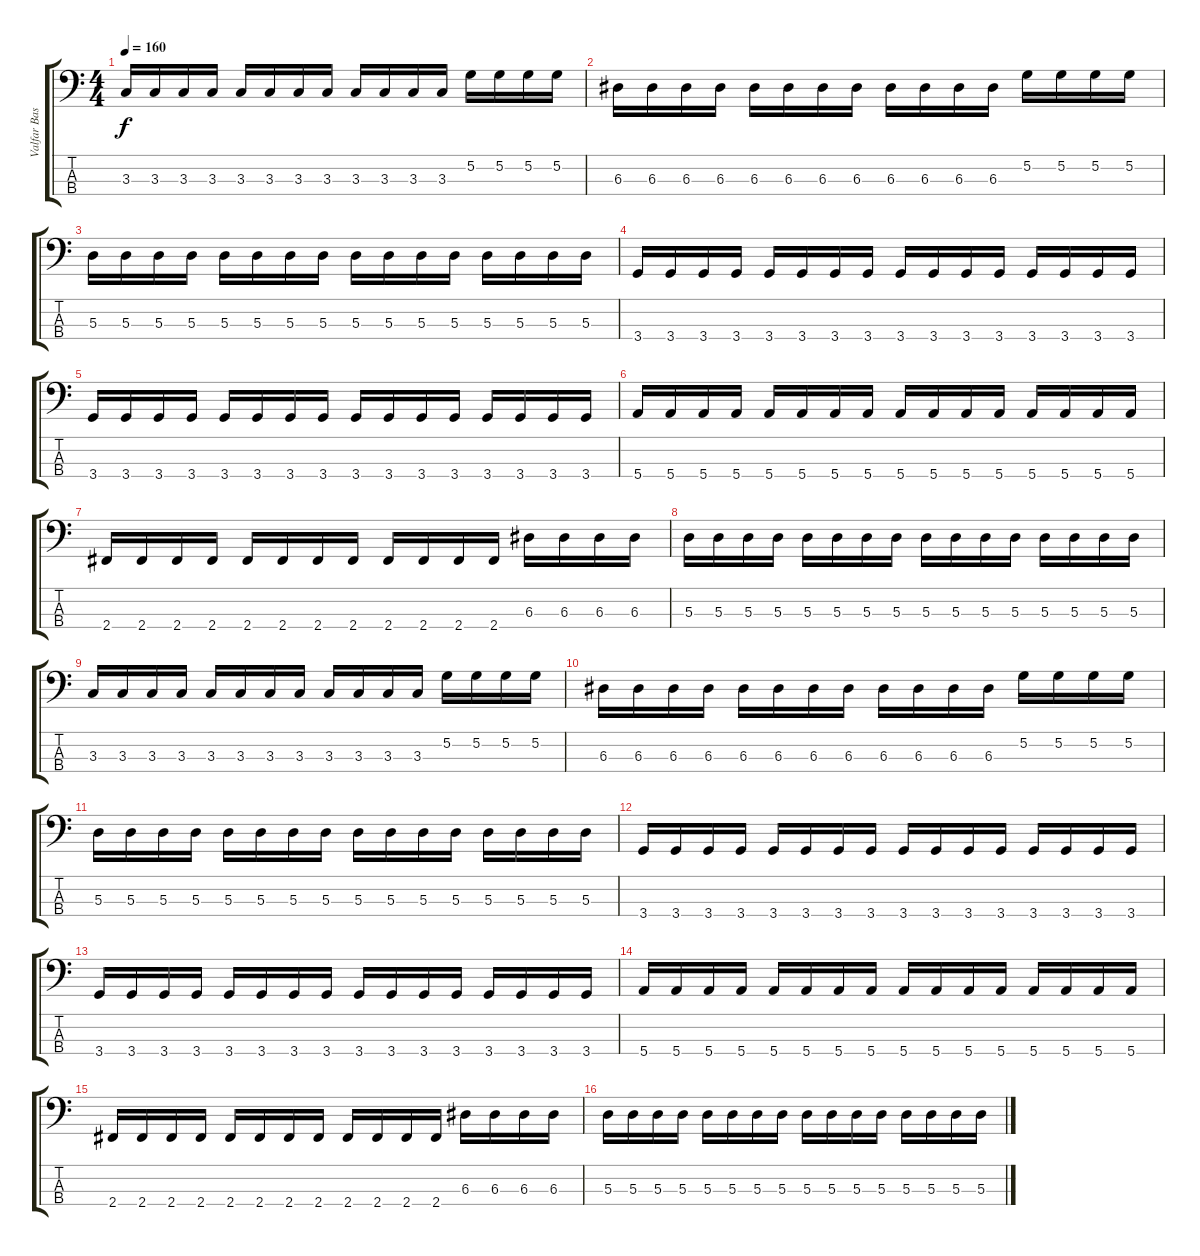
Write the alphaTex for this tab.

\track ("Valfar Bass" "Valfar Bas") {instrument electricbasspick}
\staff {score tabs}
\tuning (G2 D2 A1 E1) {hide}
\ts (4 4)
\tempo 160
\clef f4
\ks c
3.3.16{dy f instrument electricbasspick} 3.3.16 3.3.16 3.3.16 3.3.16 3.3.16 3.3.16 3.3.16 3.3.16 3.3.16 3.3.16 3.3.16 5.2.16 5.2.16 5.2.16 5.2.16 |
6.3.16 6.3.16 6.3.16 6.3.16 6.3.16 6.3.16 6.3.16 6.3.16 6.3.16 6.3.16 6.3.16 6.3.16 5.2.16 5.2.16 5.2.16 5.2.16 |
5.3.16 5.3.16 5.3.16 5.3.16 5.3.16 5.3.16 5.3.16 5.3.16 5.3.16 5.3.16 5.3.16 5.3.16 5.3.16 5.3.16 5.3.16 5.3.16 |
3.4.16 3.4.16 3.4.16 3.4.16 3.4.16 3.4.16 3.4.16 3.4.16 3.4.16 3.4.16 3.4.16 3.4.16 3.4.16 3.4.16 3.4.16 3.4.16 |
3.4.16 3.4.16 3.4.16 3.4.16 3.4.16 3.4.16 3.4.16 3.4.16 3.4.16 3.4.16 3.4.16 3.4.16 3.4.16 3.4.16 3.4.16 3.4.16 |
5.4.16 5.4.16 5.4.16 5.4.16 5.4.16 5.4.16 5.4.16 5.4.16 5.4.16 5.4.16 5.4.16 5.4.16 5.4.16 5.4.16 5.4.16 5.4.16 |
2.4.16 2.4.16 2.4.16 2.4.16 2.4.16 2.4.16 2.4.16 2.4.16 2.4.16 2.4.16 2.4.16 2.4.16 6.3.16 6.3.16 6.3.16 6.3.16 |
5.3.16 5.3.16 5.3.16 5.3.16 5.3.16 5.3.16 5.3.16 5.3.16 5.3.16 5.3.16 5.3.16 5.3.16 5.3.16 5.3.16 5.3.16 5.3.16 |
3.3.16 3.3.16 3.3.16 3.3.16 3.3.16 3.3.16 3.3.16 3.3.16 3.3.16 3.3.16 3.3.16 3.3.16 5.2.16 5.2.16 5.2.16 5.2.16 |
6.3.16 6.3.16 6.3.16 6.3.16 6.3.16 6.3.16 6.3.16 6.3.16 6.3.16 6.3.16 6.3.16 6.3.16 5.2.16 5.2.16 5.2.16 5.2.16 |
5.3.16 5.3.16 5.3.16 5.3.16 5.3.16 5.3.16 5.3.16 5.3.16 5.3.16 5.3.16 5.3.16 5.3.16 5.3.16 5.3.16 5.3.16 5.3.16 |
3.4.16 3.4.16 3.4.16 3.4.16 3.4.16 3.4.16 3.4.16 3.4.16 3.4.16 3.4.16 3.4.16 3.4.16 3.4.16 3.4.16 3.4.16 3.4.16 |
3.4.16 3.4.16 3.4.16 3.4.16 3.4.16 3.4.16 3.4.16 3.4.16 3.4.16 3.4.16 3.4.16 3.4.16 3.4.16 3.4.16 3.4.16 3.4.16 |
5.4.16 5.4.16 5.4.16 5.4.16 5.4.16 5.4.16 5.4.16 5.4.16 5.4.16 5.4.16 5.4.16 5.4.16 5.4.16 5.4.16 5.4.16 5.4.16 |
2.4.16 2.4.16 2.4.16 2.4.16 2.4.16 2.4.16 2.4.16 2.4.16 2.4.16 2.4.16 2.4.16 2.4.16 6.3.16 6.3.16 6.3.16 6.3.16 |
5.3.16 5.3.16 5.3.16 5.3.16 5.3.16 5.3.16 5.3.16 5.3.16 5.3.16 5.3.16 5.3.16 5.3.16 5.3.16 5.3.16 5.3.16 5.3.16
